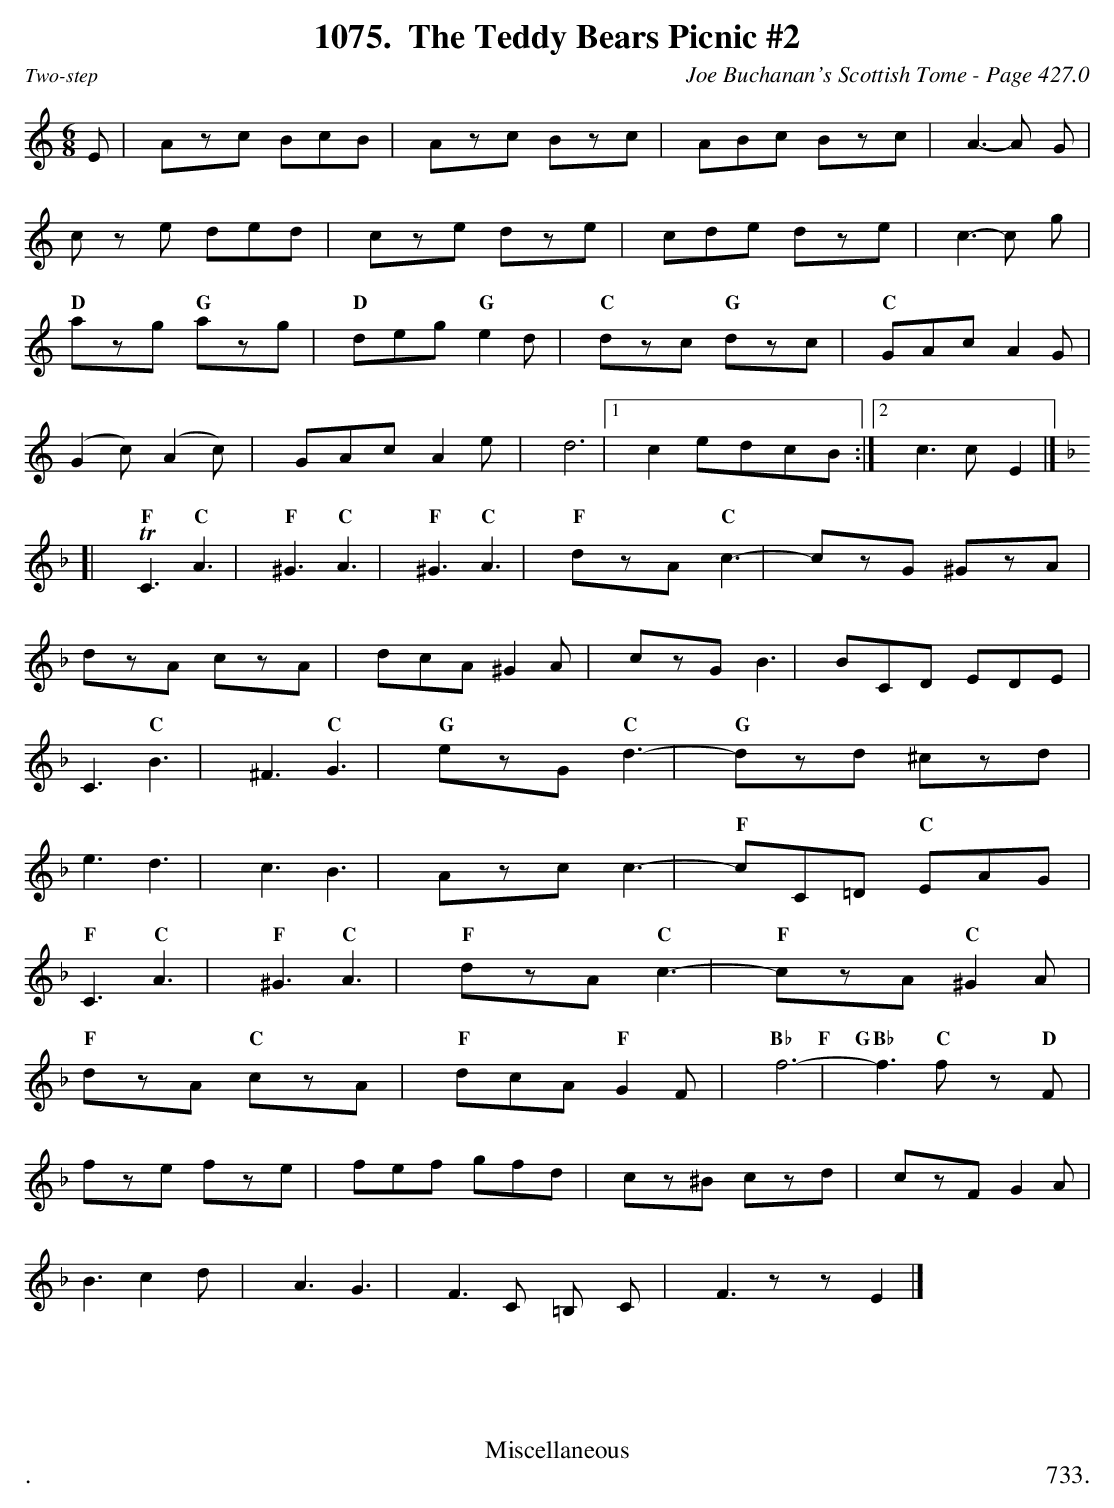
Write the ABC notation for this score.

X:1
T:Teddy Bears Picnic #2, The
C:Joe Buchanan's Scottish Tome - Page 427.0
L:1/8
M:6/8
K:C
E | Azc BcB | Azc Bzc | ABc Bzc | A3- A G |
c ze ded | cze dze | cde dze | c3- c g |
"D"azg "G"azg | "D"deg "G"e2 d | "C"dzc "G"dzc | "C"GAc A2 G |
(G2 c) (A2 c) | GAc A2 e | d6 |1 c2 edcB :|2 c3 c E2 |][
K:F]
[|T"F"C3 "C"A3 | "F"^G3 "C"A3 | "F"^G3 "C"A3 | "F"dzA "C"c3- | czG ^GzA |
dzA czA | dcA ^G2 A | czG B3 | BCD EDE |
C3 "C"B3 | ^F3 "C"G3 | "G"ezG "C"d3- | "G"dzd ^czd |
e3 d3 | c3 B3 | Azc c3- | "F"cC=D "C"EAG |
"F"C3 "C"A3 | "F"^G3 "C"A3 | "F"dzA "C"c3- | "F"czA "C"^G2 A |
"F"dzA "C"czA | "F"dcA "F"G2 F | "Bb     F     G"f6- | "Bb"f3 "C"f z "D"F |
fze fze | fef gfd | cz^B czd | czF G2 A |
B3 c2 d | A3 G3 | F3 C =B, C | F3 z z E2 |]
